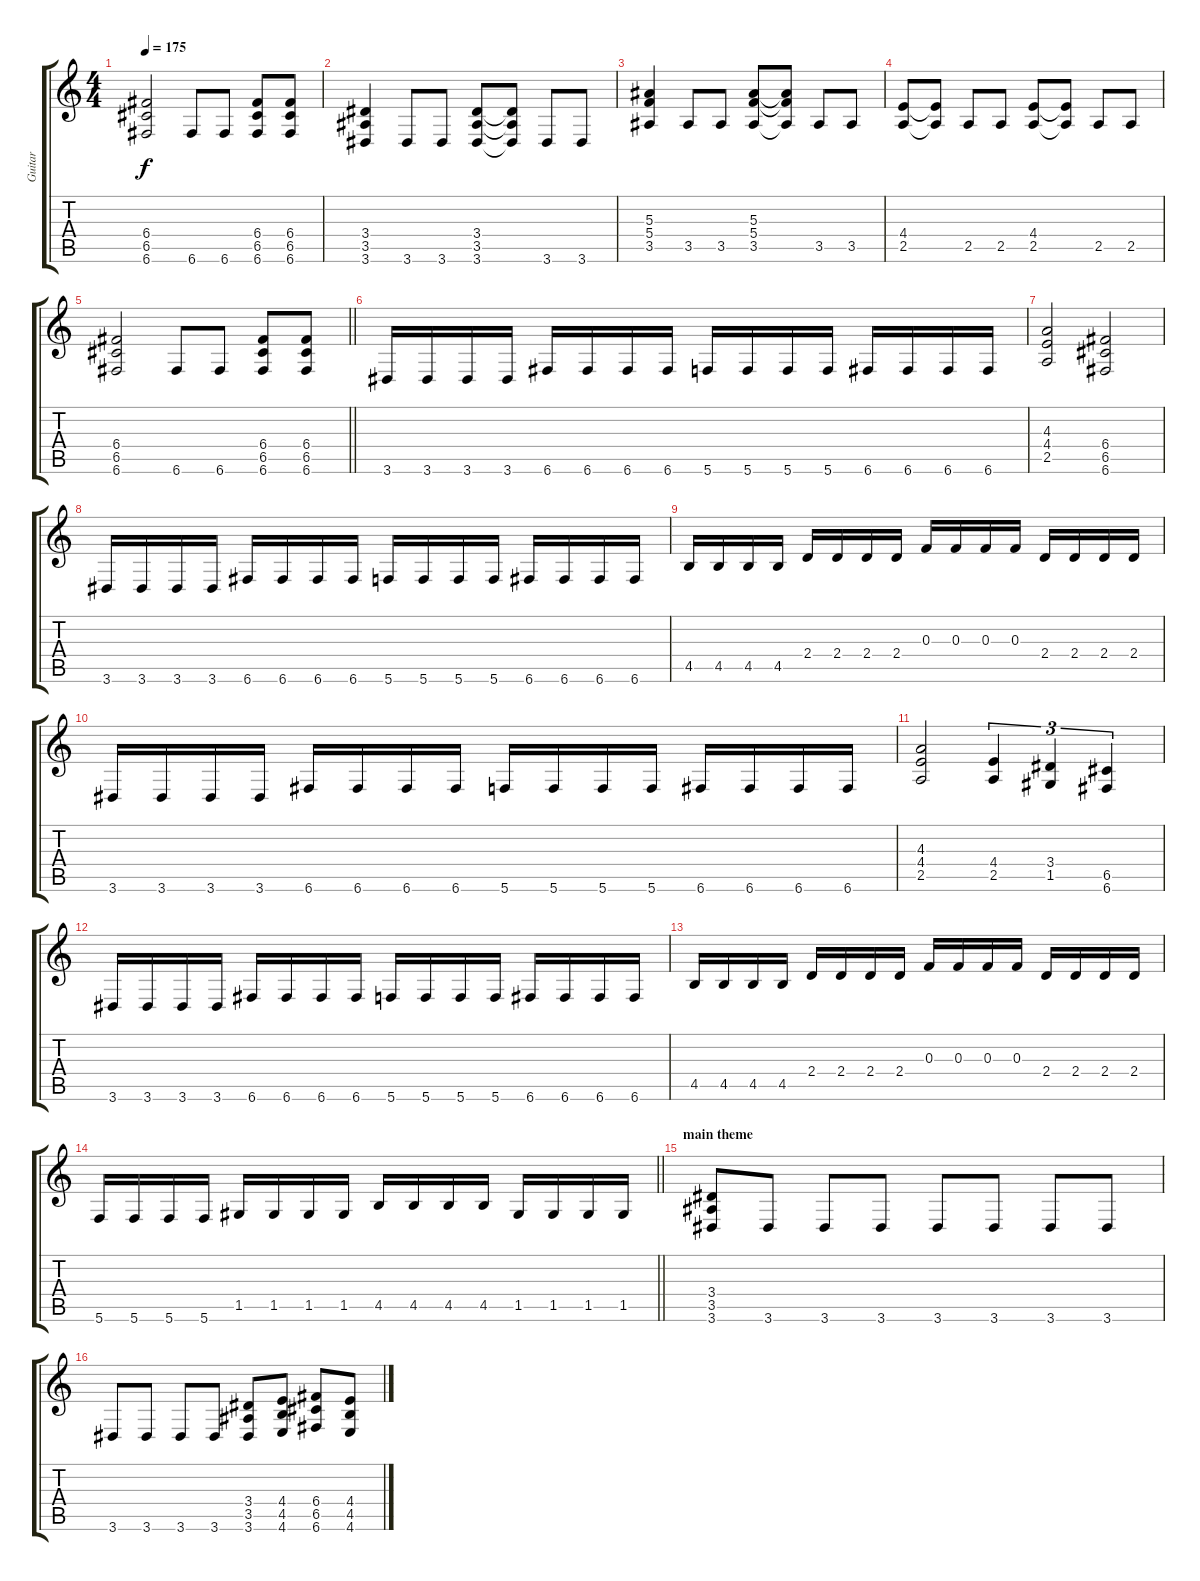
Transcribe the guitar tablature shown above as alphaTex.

\track ("Guitar" "Guitar") {instrument distortionguitar}
\staff {score tabs}
\tuning (D4 A3 F3 C3 G2 C2) {hide}
\ts (4 4)
\tempo 175
\clef g2
\ks c
(6.4 6.5 6.6).2{dy f} 6.6.8 6.6.8 (6.4 6.5 6.6).8 (6.4 6.5 6.6).8 |
(3.4 3.5 3.6).4 3.6.8 3.6.8 (3.4 3.5 3.6).8 (3.4{t} 3.5{t} 3.6{t}).8 3.6.8 3.6.8 |
(5.3 5.4 3.5).4 3.5.8 3.5.8 (5.3 5.4 3.5).8 (5.3{t} 5.4{t} 3.5{t}).8 3.5.8 3.5.8 |
(4.4 2.5).8 (4.4{t} 2.5{t}).8 2.5.8 2.5.8 (4.4 2.5).8 (4.4{t} 2.5{t}).8 2.5.8 2.5.8 |
\barLineRight lightlight
(6.4 6.5 6.6).2 6.6.8 6.6.8 (6.4 6.5 6.6).8 (6.4 6.5 6.6).8 |
\section ("" "")
3.6.16 3.6.16 3.6.16 3.6.16 6.6.16 6.6.16 6.6.16 6.6.16 5.6.16 5.6.16 5.6.16 5.6.16 6.6.16 6.6.16 6.6.16 6.6.16 |
(4.3 4.4 2.5).2 (6.4 6.5 6.6).2 |
3.6.16 3.6.16 3.6.16 3.6.16 6.6.16 6.6.16 6.6.16 6.6.16 5.6.16 5.6.16 5.6.16 5.6.16 6.6.16 6.6.16 6.6.16 6.6.16 |
4.5.16 4.5.16 4.5.16 4.5.16 2.4.16 2.4.16 2.4.16 2.4.16 0.3.16 0.3.16 0.3.16 0.3.16 2.4.16 2.4.16 2.4.16 2.4.16 |
3.6.16 3.6.16 3.6.16 3.6.16 6.6.16 6.6.16 6.6.16 6.6.16 5.6.16 5.6.16 5.6.16 5.6.16 6.6.16 6.6.16 6.6.16 6.6.16 |
(4.3 4.4 2.5).2 (4.4 2.5).4{tu (3 2)} (3.4 1.5).4{tu (3 2)} (6.5 6.6).4{tu (3 2)} |
3.6.16 3.6.16 3.6.16 3.6.16 6.6.16 6.6.16 6.6.16 6.6.16 5.6.16 5.6.16 5.6.16 5.6.16 6.6.16 6.6.16 6.6.16 6.6.16 |
4.5.16 4.5.16 4.5.16 4.5.16 2.4.16 2.4.16 2.4.16 2.4.16 0.3.16 0.3.16 0.3.16 0.3.16 2.4.16 2.4.16 2.4.16 2.4.16 |
\barLineRight lightlight
5.6.16 5.6.16 5.6.16 5.6.16 1.5.16 1.5.16 1.5.16 1.5.16 4.5.16 4.5.16 4.5.16 4.5.16 1.5.16 1.5.16 1.5.16 1.5.16 |
\section ("" "main theme")
(3.4 3.5 3.6).8 3.6.8 3.6.8 3.6.8 3.6.8 3.6.8 3.6.8 3.6.8 |
3.6.8 3.6.8 3.6.8 3.6.8 (3.4 3.5 3.6).8 (4.4 4.5 4.6).8 (6.4 6.5 6.6).8 (4.4 4.5 4.6).8
